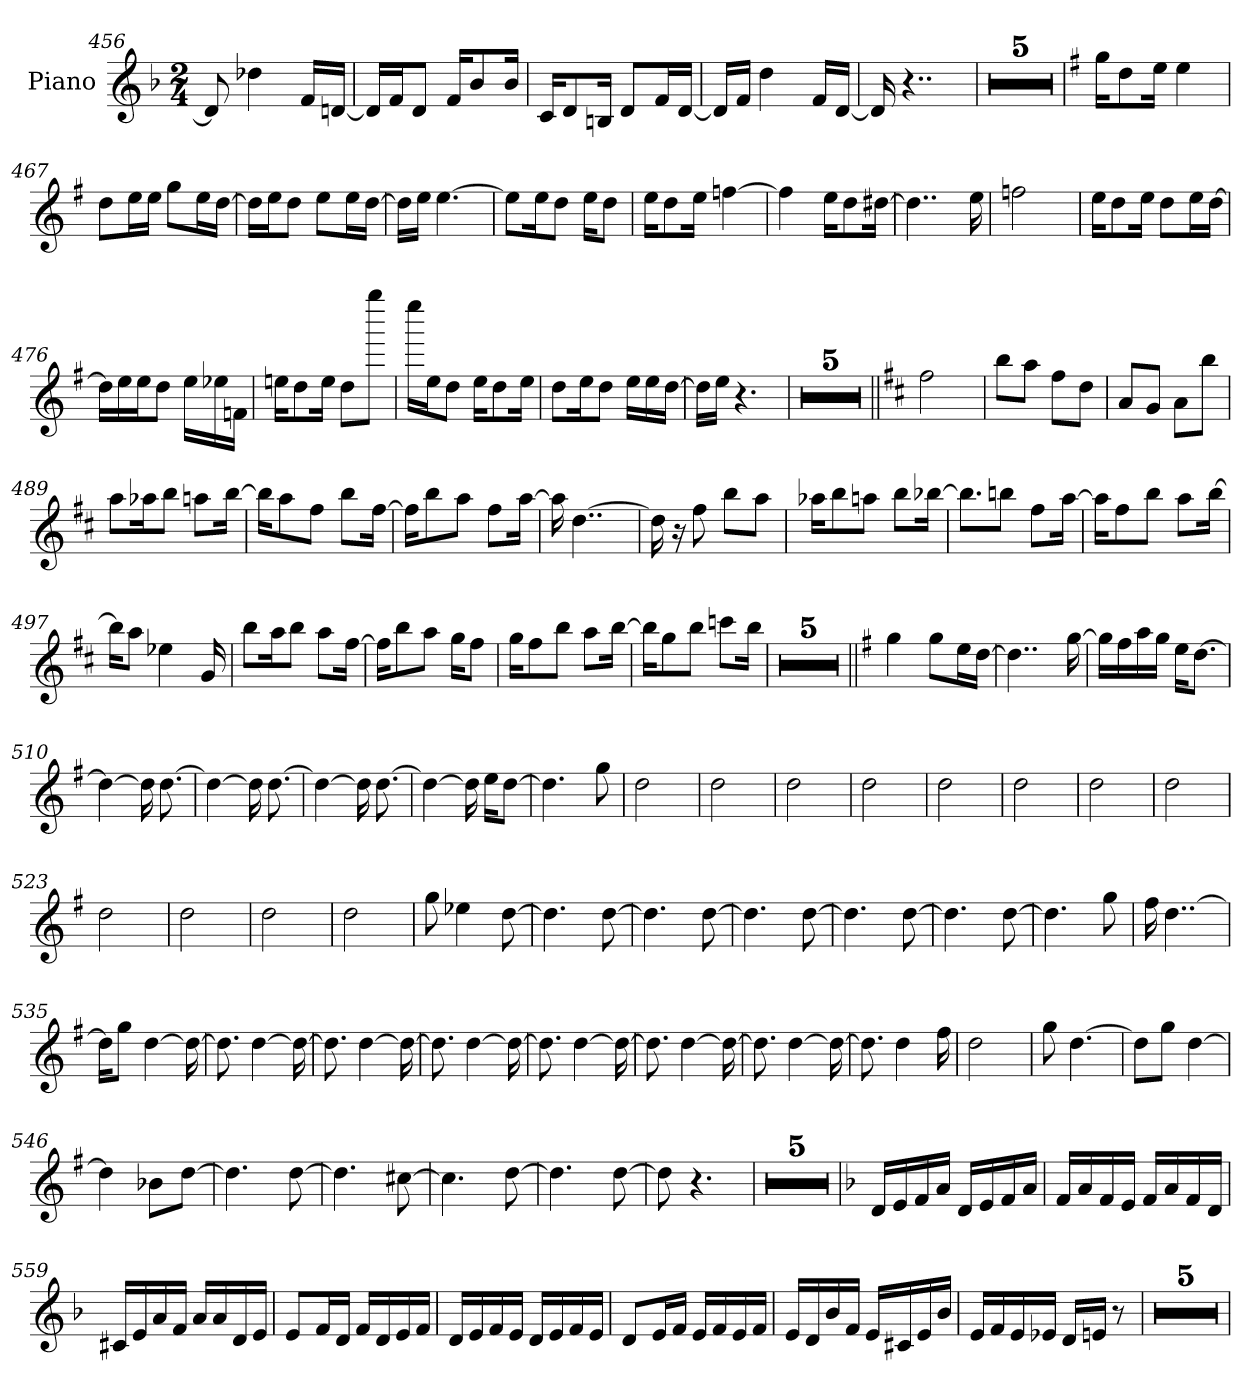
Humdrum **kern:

**kern
*part1
*staff1
*I"Piano
*I'Pno
*clefG2
*k[b-]
*F:
*M2/4
=456
8d-/]
4dd-X\
16f/LL
[16dn/JJ
=457
16d/LL]
16f/J
8d/J
16f/KL
8b-/
16b-/Jk
=458
16c/KL
8d/
16Bn/Jk
8d/L
16f/L
[16d/JJ
=459
16d/LL]
16f/JJ
4dd\
16f/LL
[16d/JJ
=460
16d/]
4..r
=461
2r
!!LO:LB:g=z
=462
2r
=463
2r
=464
2r
=465
2r
=466
!!LO:REH:place=s1:b:enc=none:fs=14:t=Melody 27
*k[f#]
*G:
*MM80
16gg\KL
8dd\
16ee\Jk
4ee\
=467
8dd\L
16ee\L
16ee\JJ
8gg\L
16ee\L
[16dd\JJ
=468
16dd\LL]
16ee\J
8dd\J
8ee\L
16ee\L
[16dd\JJ
=469
16dd\LL]
16ee\JJ
[4.ee\
!!LO:LB:g=z
=470
8ee\L]
16ee\K
8dd\J
16ee\KL
8dd\J
=471
16ee\KL
8dd\
16ee\Jk
[4ffn\
=472
4ff\]
16ee\KL
8dd\
[16dd#X\Jk
=473
4..dd#\]
16ee\
=474
2ffn\
=475
16ee\KL
8dd\
16ee\Jk
8dd\L
16ee\L
[16dd\JJ
=476
16dd\LL]
16ee\
16ee\J
8dd\J
16ee\LL
16ee-X\
16fn\JJ
!!LO:LB:g=z
=477
16een\KL
8dd\
16ee\Jk
8dd\L
8gggg\J
=478
16eeee\LL
16ee\J
8dd\J
16ee\KL
8dd\
16ee\Jk
=479
8dd\L
16ee\K
8dd\J
16ee\LL
16ee\
[16dd\JJ
=480
16dd\LL]
16ee\JJ
4.r
=481
2r
=482
2r
=483
2r
=484
2r
=485
2r
!!LO:LB:g=z
=486||
!!LO:REH:place=s1:b:enc=none:fs=14:t=Melody 28
*k[f#c#]
*D:
*MM80
2ff#\
=487
8bb\L
8aa\J
8ff#\L
8dd\J
=488
8a/L
8g/J
8a\L
8bb\J
=489
8aa\L
16aa-X\K
8bb\J
8aan\L
[16bb\Jk
=490
16bb\KL]
8aa\
8ff#\J
8bb\L
[16ff#\Jk
=491
16ff#\KL]
8bb\
8aa\J
8ff#\L
[16aa\Jk
=492
16aa\]
[4..dd\
!!LO:LB:g=z
=493
16dd\]
16r
8ff#\
8bb\L
8aa\J
=494
16aa-X\KL
8bb\
8aan\J
8bb\L
[16bb-X\Jk
=495
8.bb-\L]
8bbn\J
8ff#\L
[16aa\Jk
=496
16aa\KL]
8ff#\
8bb\J
8aa\L
[16bb\Jk
=497
16bb\KL]
8aa\J
4ee-X\
16g/
=498
8bb\L
16aa\K
8bb\J
8aa\L
[16ff#\Jk
!!LO:LB:g=z
=499
16ff#\KL]
8bb\
8aa\J
16gg\KL
8ff#\J
=500
16gg\KL
8ff#\
8bb\J
8aa\L
[16bb\Jk
=501
16bb\KL]
8gg\
8bb\J
8cccn\L
16bb\Jk
=502
2r
=503
2r
=504
2r
=505
2r
=506
2r
!!LO:LB:g=z
=507||
!!LO:REH:place=s1:b:enc=none:fs=14:t=Melody 29
*k[f#]
*G:
*MM80
4gg\
8gg\L
16ee\L
[16dd\JJ
=508
4..dd\]
[16gg\
=509
16gg\LL]
16ff#\
16aa\
16gg\JJ
16ee\KL
[8.dd\J
=510
4dd\_
16dd\]
[8.dd\
=511
4dd\_
16dd\]
[8.dd\
=512
4dd\_
16dd\]
[8.dd\
=513
4dd\_
16dd\]
16ee\KL
[8dd\J
=514
4.dd\]
8gg\
=515
2dd\
!!LO:LB:g=z
=516
2dd\
=517
2dd\
=518
2dd\
=519
2dd\
=520
2dd\
=521
2dd\
=522
2dd\
=523
2dd\
=524
2dd\
=525
2dd\
=526
2dd\
!!LO:LB:g=z
=527
8gg\
4ee-X\
[8dd\
=528
4.dd\]
[8dd\
=529
4.dd\]
[8dd\
=530
4.dd\]
[8dd\
=531
4.dd\]
[8dd\
=532
4.dd\]
[8dd\
=533
4.dd\]
8gg\
=534
16ff#\
[4..dd\
=535
16dd\KL]
8gg\J
[4dd\
16dd\_
!!LO:LB:g=z
=536
8.dd\]
[4dd\
16dd\_
=537
8.dd\]
[4dd\
16dd\_
=538
8.dd\]
[4dd\
16dd\_
=539
8.dd\]
[4dd\
16dd\_
=540
8.dd\]
[4dd\
16dd\_
=541
8.dd\]
[4dd\
16dd\_
=542
8.dd\]
4dd\
16ff#\
=543
2dd\
!!LO:PB:g=z
=544
8gg\
[4.dd\
=545
8dd\L]
8gg\J
[4dd\
=546
4dd\]
8b-X\L
[8dd\J
=547
4.dd\]
[8dd\
=548
4.dd\]
[8cc#X\
=549
4.cc#\]
[8dd\
=550
4.dd\]
[8dd\
=551
8dd\]
4.r
=552
2r
=553
2r
=554
2r
!!LO:LB:g=z
=555
2r
=556
2r
=557
!!LO:REH:place=s1:b:enc=none:fs=14:t=Melody 30
*k[b-]
*F:
*MM80
16d/LL
16e/
16f/
16a/JJ
16d/LL
16e/
16f/
16a/JJ
=558
16f/LL
16a/
16f/
16e/JJ
16f/LL
16a/
16f/
16d/JJ
=559
16c#X/LL
16e/
16a/
16f/JJ
16a/LL
16a/
16d/
16e/JJ
=560
8e/L
16f/L
16d/JJ
16f/LL
16d/
16e/
16f/JJ
!!LO:LB:g=z
=561
16d/LL
16e/
16f/
16e/JJ
16d/LL
16e/
16f/
16e/JJ
=562
8d/L
16e/L
16f/JJ
16e/LL
16f/
16e/
16f/JJ
=563
16e/LL
16d/
16b-/
16f/JJ
16e/LL
16c#X/
16e/
16b-/JJ
=564
16e/LL
16f/
16e/
16e-X/JJ
16d/LL
16en/JJ
8r
=565
2r
=566
2r
=567
2r
!!LO:LB:g=z
=568
2r
=569
2r
=
*-
